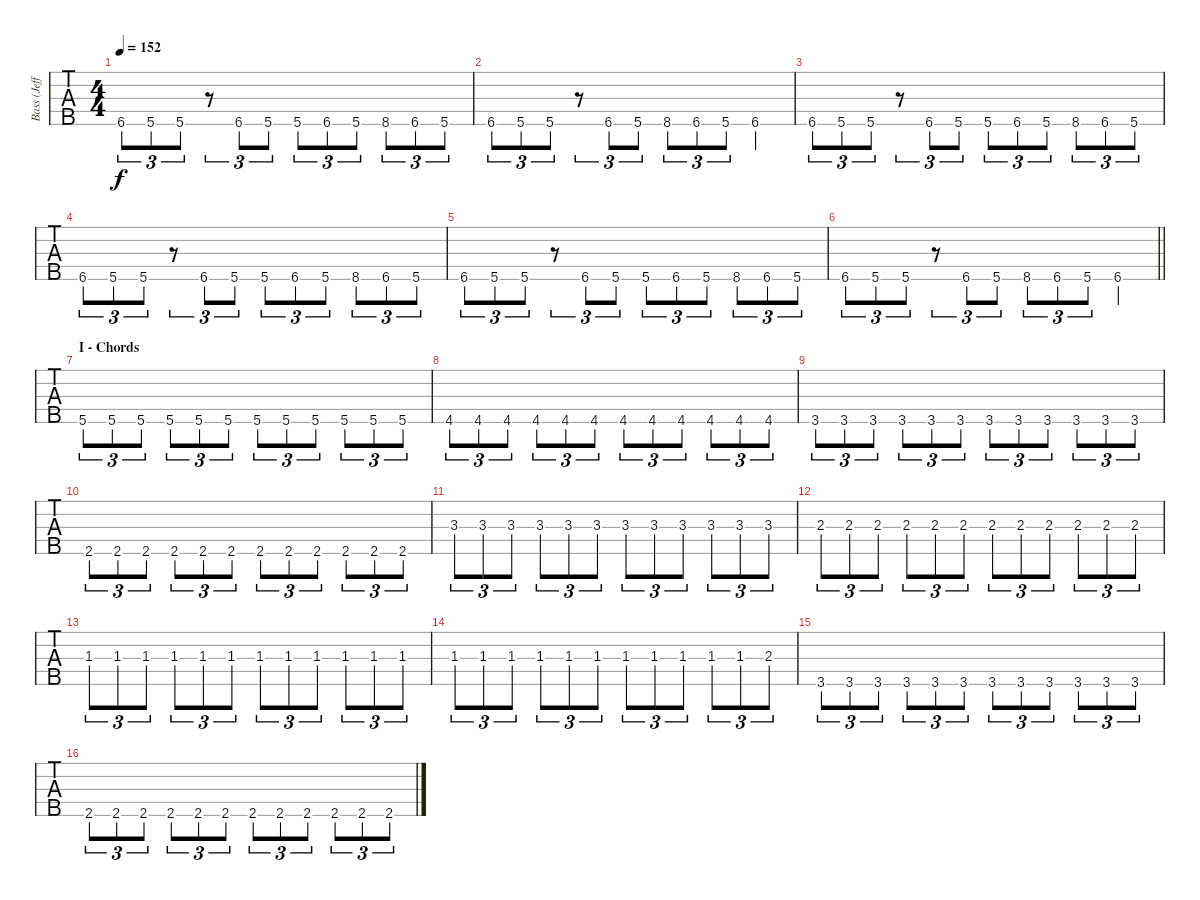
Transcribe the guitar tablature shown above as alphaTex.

\track ("Bass (Jeff Loomis)" "Bass (Jeff") {instrument electricbassfinger}
\staff {tabs}
\tuning (Gb2 Db2 Ab1 Eb1 Bb0) {hide}
\ts (4 4)
\tempo 152
\clef f4
\ks aminor
6.5.8{tu (3 2) dy f} 5.5.8{tu (3 2)} 5.5.8{tu (3 2)} r.8{tu (3 2)} 6.5.8{tu (3 2)} 5.5.8{tu (3 2)} 5.5.8{tu (3 2)} 6.5.8{tu (3 2)} 5.5.8{tu (3 2)} 8.5.8{tu (3 2)} 6.5.8{tu (3 2)} 5.5.8{tu (3 2)} |
6.5.8{tu (3 2)} 5.5.8{tu (3 2)} 5.5.8{tu (3 2)} r.8{tu (3 2)} 6.5.8{tu (3 2)} 5.5.8{tu (3 2)} 8.5.8{tu (3 2)} 6.5.8{tu (3 2)} 5.5.8{tu (3 2)} 6.5.4 |
6.5.8{tu (3 2)} 5.5.8{tu (3 2)} 5.5.8{tu (3 2)} r.8{tu (3 2)} 6.5.8{tu (3 2)} 5.5.8{tu (3 2)} 5.5.8{tu (3 2)} 6.5.8{tu (3 2)} 5.5.8{tu (3 2)} 8.5.8{tu (3 2)} 6.5.8{tu (3 2)} 5.5.8{tu (3 2)} |
6.5.8{tu (3 2)} 5.5.8{tu (3 2)} 5.5.8{tu (3 2)} r.8{tu (3 2)} 6.5.8{tu (3 2)} 5.5.8{tu (3 2)} 5.5.8{tu (3 2)} 6.5.8{tu (3 2)} 5.5.8{tu (3 2)} 8.5.8{tu (3 2)} 6.5.8{tu (3 2)} 5.5.8{tu (3 2)} |
6.5.8{tu (3 2)} 5.5.8{tu (3 2)} 5.5.8{tu (3 2)} r.8{tu (3 2)} 6.5.8{tu (3 2)} 5.5.8{tu (3 2)} 5.5.8{tu (3 2)} 6.5.8{tu (3 2)} 5.5.8{tu (3 2)} 8.5.8{tu (3 2)} 6.5.8{tu (3 2)} 5.5.8{tu (3 2)} |
\barLineRight lightlight
6.5.8{tu (3 2)} 5.5.8{tu (3 2)} 5.5.8{tu (3 2)} r.8{tu (3 2)} 6.5.8{tu (3 2)} 5.5.8{tu (3 2)} 8.5.8{tu (3 2)} 6.5.8{tu (3 2)} 5.5.8{tu (3 2)} 6.5.4 |
\section ("" "I - Chords")
5.5.8{tu (3 2)} 5.5.8{tu (3 2)} 5.5.8{tu (3 2)} 5.5.8{tu (3 2)} 5.5.8{tu (3 2)} 5.5.8{tu (3 2)} 5.5.8{tu (3 2)} 5.5.8{tu (3 2)} 5.5.8{tu (3 2)} 5.5.8{tu (3 2)} 5.5.8{tu (3 2)} 5.5.8{tu (3 2)} |
4.5.8{tu (3 2)} 4.5.8{tu (3 2)} 4.5.8{tu (3 2)} 4.5.8{tu (3 2)} 4.5.8{tu (3 2)} 4.5.8{tu (3 2)} 4.5.8{tu (3 2)} 4.5.8{tu (3 2)} 4.5.8{tu (3 2)} 4.5.8{tu (3 2)} 4.5.8{tu (3 2)} 4.5.8{tu (3 2)} |
3.5.8{tu (3 2)} 3.5.8{tu (3 2)} 3.5.8{tu (3 2)} 3.5.8{tu (3 2)} 3.5.8{tu (3 2)} 3.5.8{tu (3 2)} 3.5.8{tu (3 2)} 3.5.8{tu (3 2)} 3.5.8{tu (3 2)} 3.5.8{tu (3 2)} 3.5.8{tu (3 2)} 3.5.8{tu (3 2)} |
2.5.8{tu (3 2)} 2.5.8{tu (3 2)} 2.5.8{tu (3 2)} 2.5.8{tu (3 2)} 2.5.8{tu (3 2)} 2.5.8{tu (3 2)} 2.5.8{tu (3 2)} 2.5.8{tu (3 2)} 2.5.8{tu (3 2)} 2.5.8{tu (3 2)} 2.5.8{tu (3 2)} 2.5.8{tu (3 2)} |
3.3.8{tu (3 2)} 3.3.8{tu (3 2)} 3.3.8{tu (3 2)} 3.3.8{tu (3 2)} 3.3.8{tu (3 2)} 3.3.8{tu (3 2)} 3.3.8{tu (3 2)} 3.3.8{tu (3 2)} 3.3.8{tu (3 2)} 3.3.8{tu (3 2)} 3.3.8{tu (3 2)} 3.3.8{tu (3 2)} |
2.3.8{tu (3 2)} 2.3.8{tu (3 2)} 2.3.8{tu (3 2)} 2.3.8{tu (3 2)} 2.3.8{tu (3 2)} 2.3.8{tu (3 2)} 2.3.8{tu (3 2)} 2.3.8{tu (3 2)} 2.3.8{tu (3 2)} 2.3.8{tu (3 2)} 2.3.8{tu (3 2)} 2.3.8{tu (3 2)} |
1.3.8{tu (3 2)} 1.3.8{tu (3 2)} 1.3.8{tu (3 2)} 1.3.8{tu (3 2)} 1.3.8{tu (3 2)} 1.3.8{tu (3 2)} 1.3.8{tu (3 2)} 1.3.8{tu (3 2)} 1.3.8{tu (3 2)} 1.3.8{tu (3 2)} 1.3.8{tu (3 2)} 1.3.8{tu (3 2)} |
1.3.8{tu (3 2)} 1.3.8{tu (3 2)} 1.3.8{tu (3 2)} 1.3.8{tu (3 2)} 1.3.8{tu (3 2)} 1.3.8{tu (3 2)} 1.3.8{tu (3 2)} 1.3.8{tu (3 2)} 1.3.8{tu (3 2)} 1.3.8{tu (3 2)} 1.3.8{tu (3 2)} 2.3.8{tu (3 2)} |
3.5.8{tu (3 2)} 3.5.8{tu (3 2)} 3.5.8{tu (3 2)} 3.5.8{tu (3 2)} 3.5.8{tu (3 2)} 3.5.8{tu (3 2)} 3.5.8{tu (3 2)} 3.5.8{tu (3 2)} 3.5.8{tu (3 2)} 3.5.8{tu (3 2)} 3.5.8{tu (3 2)} 3.5.8{tu (3 2)} |
2.5.8{tu (3 2)} 2.5.8{tu (3 2)} 2.5.8{tu (3 2)} 2.5.8{tu (3 2)} 2.5.8{tu (3 2)} 2.5.8{tu (3 2)} 2.5.8{tu (3 2)} 2.5.8{tu (3 2)} 2.5.8{tu (3 2)} 2.5.8{tu (3 2)} 2.5.8{tu (3 2)} 2.5.8{tu (3 2)}
